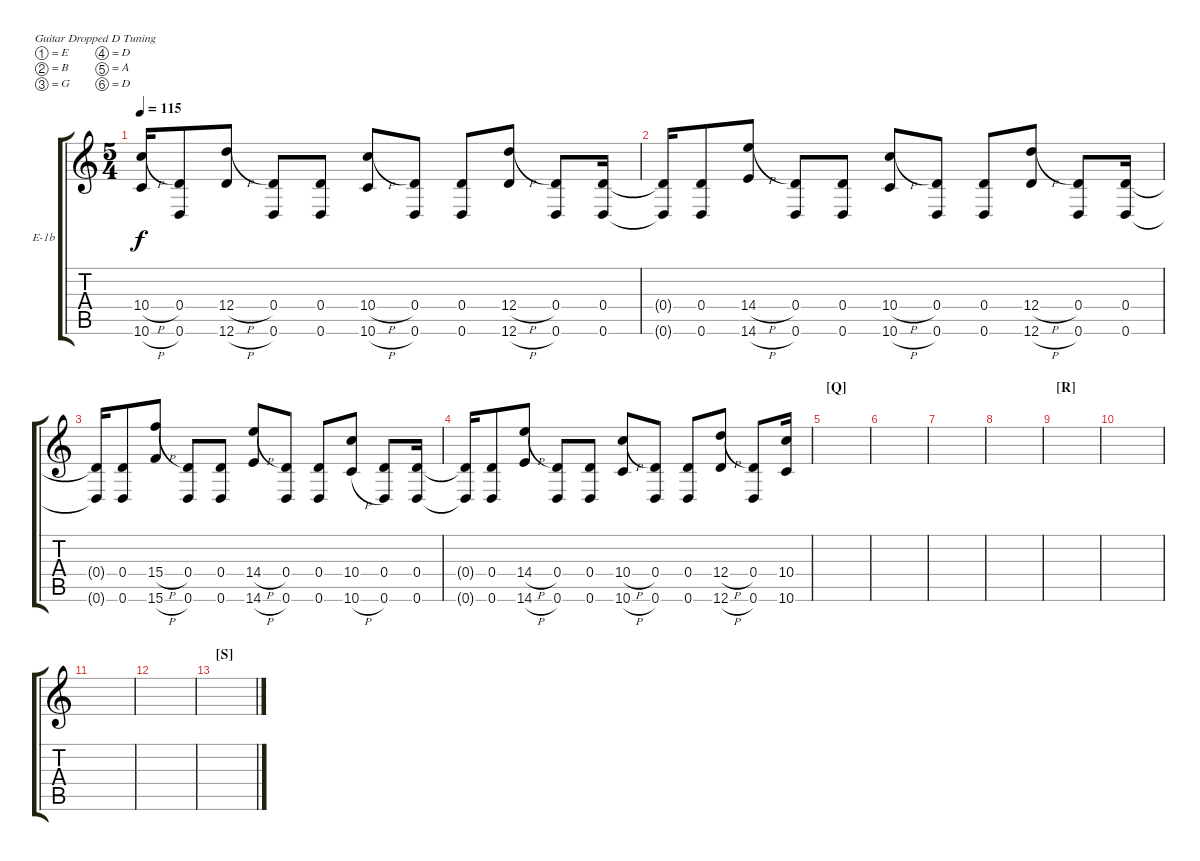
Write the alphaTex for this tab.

\defaultSystemsLayout 4
\bracketExtendMode groupsimilarinstruments
\firstSystemTrackNameOrientation horizontal
\otherSystemsTrackNameOrientation horizontal
\track ("Effect 1b" "E-1b") {instrument electricguitarclean}
\staff {score tabs}
\tuning (E4 B3 G3 D3 A2 D2)
\ts (5 4)
\tempo 115
\clef g2
\scale
0.333333
\ks c
(10.6{h t} 10.4{h t}).16{dy f} (0.4 0.6).8 (12.6{h} 12.4{h}).8 (0.4 0.6).8 (0.4 0.6).8 (10.6{h} 10.4{h}).8 (0.4 0.6).8 (0.4 0.6).8 (12.6{h} 12.4{h}).8 (0.4 0.6).8 (0.4 0.6).16 |
(0.6{t} 0.4{t}).16 (0.4 0.6).8 (14.6{h} 14.4{h}).8 (0.4 0.6).8 (0.4 0.6).8 (10.6{h} 10.4{h}).8 (0.4 0.6).8 (0.4 0.6).8 (12.6{h} 12.4{h}).8 (0.4 0.6).8 (0.4 0.6).16 |
(0.6{t} 0.4{t}).16 (0.4 0.6).8 (15.6{h} 15.4{h}).8 (0.4 0.6).8 (0.4 0.6).8 (14.6{h} 14.4{h}).8 (0.4 0.6).8 (0.4 0.6).8 (10.6{h} 10.4).8 (0.4 0.6).8 (0.4 0.6).16 |
(0.6{t} 0.4{t}).16 (0.4 0.6).8 (14.6{h} 14.4{h}).8 (0.4 0.6).8 (0.4 0.6).8 (10.6{h} 10.4{h}).8 (0.4 0.6).8 (0.4 0.6).8 (12.6{h} 12.4{h}).8 (0.4 0.6).8 (10.6 10.4).16 |
\beaming (8 3 5 2)
\section ("Q" "")
|
|
|
|
\section ("R" "")
|
|
|
|
\beaming (8 3 3 2 2)
\section ("S" "")
